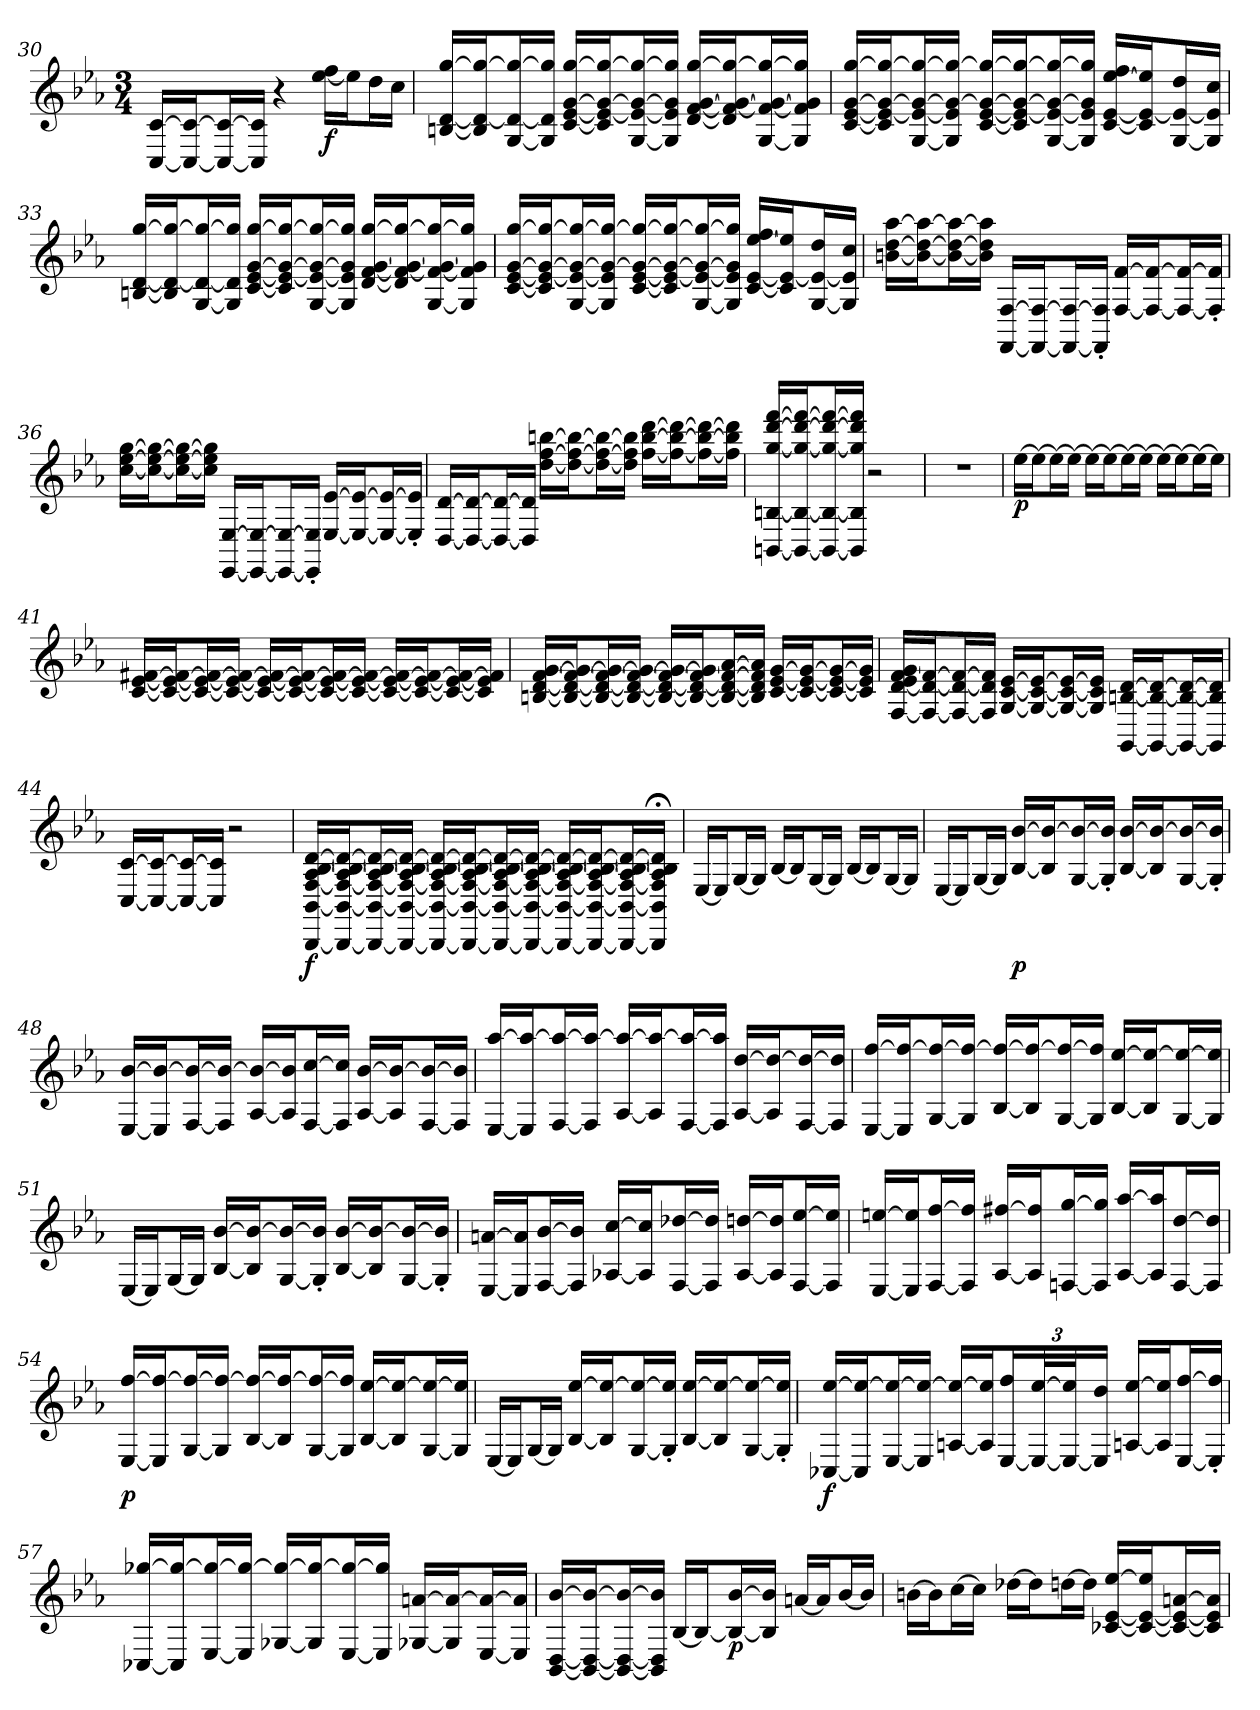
**kern	**dynam
*part1	*part1
*staff1	*staff1
*clefG2	*
*k[b-e-a-]	*
*M3/4	*
=30	=30
[16C [16cLL	.
16C_ 16c_J	.
16C_ 16c_L	.
16C] 16c]JJ	.
4r	.
[16ee- 16ffLL	f
16ee-J]	.
16ddL	.
16ccJJ	.
=31	=31
[16Bn [16d [16ggLL	.
16B] 16d_ 16gg_J	.
[16G 16d_ 16gg_L	.
16G] 16d] 16gg]JJ	.
[16c [16e- [16g [16ggLL	.
16c] 16e-_ 16g_ 16gg_J	.
[16G 16e-_ 16g_ 16gg_L	.
16G] 16e-] 16g] 16gg]JJ	.
[16d [16f [16g [16ggLL	.
16d] 16f_ 16g_ 16gg_J	.
[16G 16f_ 16g_ 16gg_L	.
16G] 16f] 16g] 16gg]JJ	.
=32	=32
[16c [16e- [16g [16ggLL	.
16c] 16e-_ 16g_ 16gg_J	.
[16G 16e-_ 16g_ 16gg_L	.
16G] 16e-] 16g_ 16gg_JJ	.
[16c [16e- 16g_ 16gg_LL	.
16c] 16e-_ 16g_ 16gg_J	.
[16G 16e-_ 16g_ 16gg_L	.
16G] 16e-] 16g] 16gg]JJ	.
[16c [16e- [16ee- 16ffLL	.
16c] 16e-_ 16ee-]J	.
[16G 16e-_ 16ddL	.
16G] 16e-] 16ccJJ	.
=33	=33
[16Bn [16d [16ggLL	.
16B] 16d_ 16gg_J	.
[16G 16d_ 16gg_L	.
16G] 16d] 16gg]JJ	.
[16c [16e- [16g [16ggLL	.
16c] 16e-_ 16g_ 16gg_J	.
[16G 16e-_ 16g_ 16gg_L	.
16G] 16e-] 16g] 16gg]JJ	.
[16d [16f [16g [16ggLL	.
16d] 16f_ 16g_ 16gg_J	.
[16G 16f_ 16g_ 16gg_L	.
16G] 16f] 16g] 16gg]JJ	.
=34	=34
[16c [16e- [16g [16ggLL	.
16c] 16e-_ 16g_ 16gg_J	.
[16G 16e-_ 16g_ 16gg_L	.
16G] 16e-] 16g_ 16gg_JJ	.
[16c [16e- 16g_ 16gg_LL	.
16c] 16e-_ 16g_ 16gg_J	.
[16G 16e-_ 16g_ 16gg_L	.
16G] 16e-] 16g] 16gg]JJ	.
[16c [16e- [16ee- 16ffLL	.
16c] 16e-_ 16ee-]J	.
[16G 16e-_ 16ddL	.
16G] 16e-] 16ccJJ	.
=35	=35
[16bn [16dd [16aa-LL	.
16b_ 16dd_ 16aa-_J	.
16b_ 16dd_ 16aa-_L	.
16b] 16dd] 16aa-]JJ	.
[16FF [16FLL	.
16FF_ 16F_J	.
16FF_ 16F_L	.
16FF]' 16F]'JJ	.
[16F [16fLL	.
16F_ 16f_J	.
16F_ 16f_L	.
16F]' 16f]'JJ	.
=36	=36
[16cc [16ee- [16ggLL	.
16cc_ 16ee-_ 16gg_J	.
16cc_ 16ee-_ 16gg_L	.
16cc] 16ee-] 16gg]JJ	.
[16EE- [16E-LL	.
16EE-_ 16E-_J	.
16EE-_ 16E-_L	.
16EE-]' 16E-]'JJ	.
[16E- [16e-LL	.
16E-_ 16e-_J	.
16E-_ 16e-_L	.
16E-]' 16e-]'JJ	.
=37	=37
[16D [16dLL	.
16D_ 16d_J	.
16D_ 16d_L	.
16D] 16d]JJ	.
[16dd [16ff [16bbnLL	.
16dd_ 16ff_ 16bb_J	.
16dd_ 16ff_ 16bb_L	.
16dd] 16ff] 16bb]JJ	.
[16ff [16bb [16dddLL	.
16ff_ 16bb_ 16ddd_J	.
16ff_ 16bb_ 16ddd_L	.
16ff] 16bb] 16ddd]JJ	.
=38	=38
[16BBn [16Bn [16gg [16ddd [16fffLL	.
16BB_ 16B_ 16gg_ 16ddd_ 16fff_J	.
16BB_ 16B_ 16gg_ 16ddd_ 16fff_L	.
16BB] 16B] 16gg] 16ddd] 16fff]JJ	.
2r	.
=39	=39
2.r	.
=40	=40
[16ee-LL	p
16ee-J_	.
16ee-L_	.
16ee-JJ_	.
16ee-LL_	.
16ee-J_	.
16ee-L_	.
16ee-JJ_	.
16ee-LL_	.
16ee-J_	.
16ee-L_	.
16ee-JJ]	.
=41	=41
[16c [16e- [16f#XLL	.
16c_ 16e-_ 16f#_J	.
16c_ 16e-_ 16f#_L	.
16c_ 16e-_ 16f#_JJ	.
16c_ 16e-_ 16f#_LL	.
16c_ 16e-_ 16f#_J	.
16c_ 16e-_ 16f#_L	.
16c_ 16e-_ 16f#_JJ	.
16c_ 16e-_ 16f#_LL	.
16c_ 16e-_ 16f#_J	.
16c_ 16e-_ 16f#_L	.
16c] 16e-] 16f#]JJ	.
=42	=42
[16Bn [16d [16f [16gLL	.
16B_ 16d_ 16f_ 16g_J	.
16B_ 16d_ 16f_ 16g_L	.
16B_ 16d_ 16f_ 16g_JJ	.
16B_ 16d_ 16f_ 16g_LL	.
16B_ 16d_ 16f_ 16g]J	.
16B_ 16d_ 16f_ [16a-L	.
16B] 16d] 16f] 16a-]JJ	.
[16c [16e- [16gLL	.
16c_ 16e-_ 16g_J	.
16c_ 16e-_ 16g_L	.
16c] 16e-] 16g]JJ	.
=43	=43
[16F [16d 16e- [16f 16gLL	.
16F_ 16d_ 16f_J	.
16F_ 16d_ 16f_L	.
16F] 16d] 16f]JJ	.
[16G [16c [16e-LL	.
16G_ 16c_ 16e-_J	.
16G_ 16c_ 16e-_L	.
16G] 16c] 16e-]JJ	.
[16GG [16Bn [16dLL	.
16GG_ 16B_ 16d_J	.
16GG_ 16B_ 16d_L	.
16GG] 16B] 16d]JJ	.
=44	=44
[16C [16cLL	.
16C_ 16c_J	.
16C_ 16c_L	.
16C] 16c]JJ	.
2r	.
=45	=45
[16BBB- [16BB- [16F [16A- [16B- [16dLL	f
16BBB-_ 16BB-_ 16F_ 16A-_ 16B-_ 16d_J	.
16BBB-_ 16BB-_ 16F_ 16A-_ 16B-_ 16d_L	.
16BBB-_ 16BB-_ 16F_ 16A-_ 16B-_ 16d_JJ	.
16BBB-_ 16BB-_ 16F_ 16A-_ 16B-_ 16d_LL	.
16BBB-_ 16BB-_ 16F_ 16A-_ 16B-_ 16d_J	.
16BBB-_ 16BB-_ 16F_ 16A-_ 16B-_ 16d_L	.
16BBB-_ 16BB-_ 16F_ 16A-_ 16B-_ 16d_JJ	.
16BBB-_ 16BB-_ 16F_ 16A-_ 16B-_ 16d_LL	.
16BBB-_ 16BB-_ 16F_ 16A-_ 16B-_ 16d_J	.
16BBB-_ 16BB-_ 16F_ 16A-_ 16B-_ 16d_L	.
16BBB-];< 16BB-];< 16F];< 16A-];< 16B-];< 16d];<JJ	.
=46	=46
[16E-LL	.
16E-J]	.
[16GL	.
16GJJ]	.
[16B-LL	.
16B-J]	.
[16GL	.
16GJJ]	.
[16B-LL	.
16B-J]	.
[16GL	.
16GJJ]	.
=47	=47
[16E-LL	.
16E-J]	.
[16GL	.
16GJJ]	.
[16B- [16b-LL	p
16B-] 16b-_J	.
[16G 16b-_L	.
16G]' 16b-]'JJ	.
[16B- [16b-LL	.
16B-] 16b-_J	.
[16G 16b-_L	.
16G]' 16b-]'JJ	.
=48	=48
[16E- [16b-LL	.
16E-] 16b-_J	.
[16F 16b-_L	.
16F] 16b-_JJ	.
[16A- 16b-_LL	.
16A-] 16b-]J	.
[16F [16ccL	.
16F] 16cc]JJ	.
[16A- [16b-LL	.
16A-] 16b-_J	.
[16F 16b-_L	.
16F] 16b-]JJ	.
=49	=49
[16E- [16aa-LL	.
16E-] 16aa-_J	.
[16F 16aa-_L	.
16F] 16aa-_JJ	.
[16A- 16aa-_LL	.
16A-] 16aa-_J	.
[16F 16aa-_L	.
16F] 16aa-]JJ	.
[16A- [16ddLL	.
16A-] 16dd_J	.
[16F 16dd_L	.
16F] 16dd]JJ	.
=50	=50
[16E- [16ffLL	.
16E-] 16ff_J	.
[16G 16ff_L	.
16G] 16ff_JJ	.
[16B- 16ff_LL	.
16B-] 16ff_J	.
[16G 16ff_L	.
16G] 16ff]JJ	.
[16B- [16ee-LL	.
16B-] 16ee-_J	.
[16G 16ee-_L	.
16G] 16ee-]JJ	.
=51	=51
[16E-LL	.
16E-J]	.
[16GL	.
16GJJ]	.
[16B- [16b-LL	.
16B-] 16b-_J	.
[16G 16b-_L	.
16G]' 16b-]'JJ	.
[16B- [16b-LL	.
16B-] 16b-_J	.
[16G 16b-_L	.
16G]' 16b-]'JJ	.
=52	=52
[16E- [16anLL	.
16E-] 16a]J	.
[16F [16b-L	.
16F] 16b-]JJ	.
[16A-X [16ccLL	.
16A-] 16cc]J	.
[16F [16dd-XL	.
16F] 16dd-]JJ	.
[16A- [16ddnLL	.
16A-] 16dd]J	.
[16F [16ee-L	.
16F] 16ee-]JJ	.
=53	=53
[16E- [16eenLL	.
16E-] 16ee]J	.
[16F [16ffL	.
16F] 16ff]JJ	.
[16A- [16ff#XLL	.
16A-] 16ff#]J	.
[16Fn [16ggL	.
16F] 16gg]JJ	.
[16A- [16aa-LL	.
16A-] 16aa-]J	.
[16F [16ddL	.
16F] 16dd]JJ	.
=54	=54
[16E- [16ffLL	p
16E-] 16ff_J	.
[16G 16ff_L	.
16G] 16ff_JJ	.
[16B- 16ff_LL	.
16B-] 16ff_J	.
[16G 16ff_L	.
16G] 16ff]JJ	.
[16B- [16ee-LL	.
16B-] 16ee-_J	.
[16G 16ee-_L	.
16G] 16ee-]JJ	.
=55	=55
[16E-LL	.
16E-J]	.
[16GL	.
16GJJ]	.
[16B- [16ee-LL	.
16B-] 16ee-_J	.
[16G 16ee-_L	.
16G]' 16ee-]'JJ	.
[16B- [16ee-LL	.
16B-] 16ee-_J	.
[16G 16ee-_L	.
16G]' 16ee-]'JJ	.
=56	=56
[16C-X [16ee-LL	f
16C-] 16ee-_J	.
[16E- 16ee-_L	.
16E-] 16ee-_JJ	.
[16An 16ee-_LL	.
16A] 16ee-]J	.
[24E- 24ffL	.
48E-_ [48ee-L	.
48E-_ 48ee-]J	.
24E-] 24ddJJ	.
[16An [16ee-LL	.
16A] 16ee-]J	.
[16E- [16ffL	.
16E-]' 16ff]'JJ	.
=57	=57
[16C-X [16gg-XLL	.
16C-] 16gg-_J	.
[16E- 16gg-_L	.
16E-] 16gg-_JJ	.
[16G-X 16gg-_LL	.
16G-] 16gg-_J	.
[16E- 16gg-_L	.
16E-] 16gg-]JJ	.
[16G-X [16anLL	.
16G-] 16a_J	.
[16E- 16a_L	.
16E-] 16a]JJ	.
=58	=58
[16BB- [16D [16b-LL	.
16BB-_ 16D_ 16b-_J	.
16BB-_ 16D_ 16b-_L	.
16BB-] 16D] 16b-]JJ	.
[16B-LL	.
16B-J_	.
16B-_ [16b-L	p
16B-] 16b-]JJ	.
[16anLL	.
16aJ]	.
[16b-L	.
16b-JJ]	.
=59	=59
[16bnLL	.
16bJ]	.
[16ccL	.
16ccJJ]	.
[16dd-XLL	.
16dd-J]	.
[16ddnL	.
16ddJJ]	.
[16c-X [16e- [16ee-LL	.
16c-_ 16e-_ 16ee-]J	.
16c-_ 16e-_ [16anL	.
16c-] 16e-] 16a]JJ	.
=	=
*-	*-
